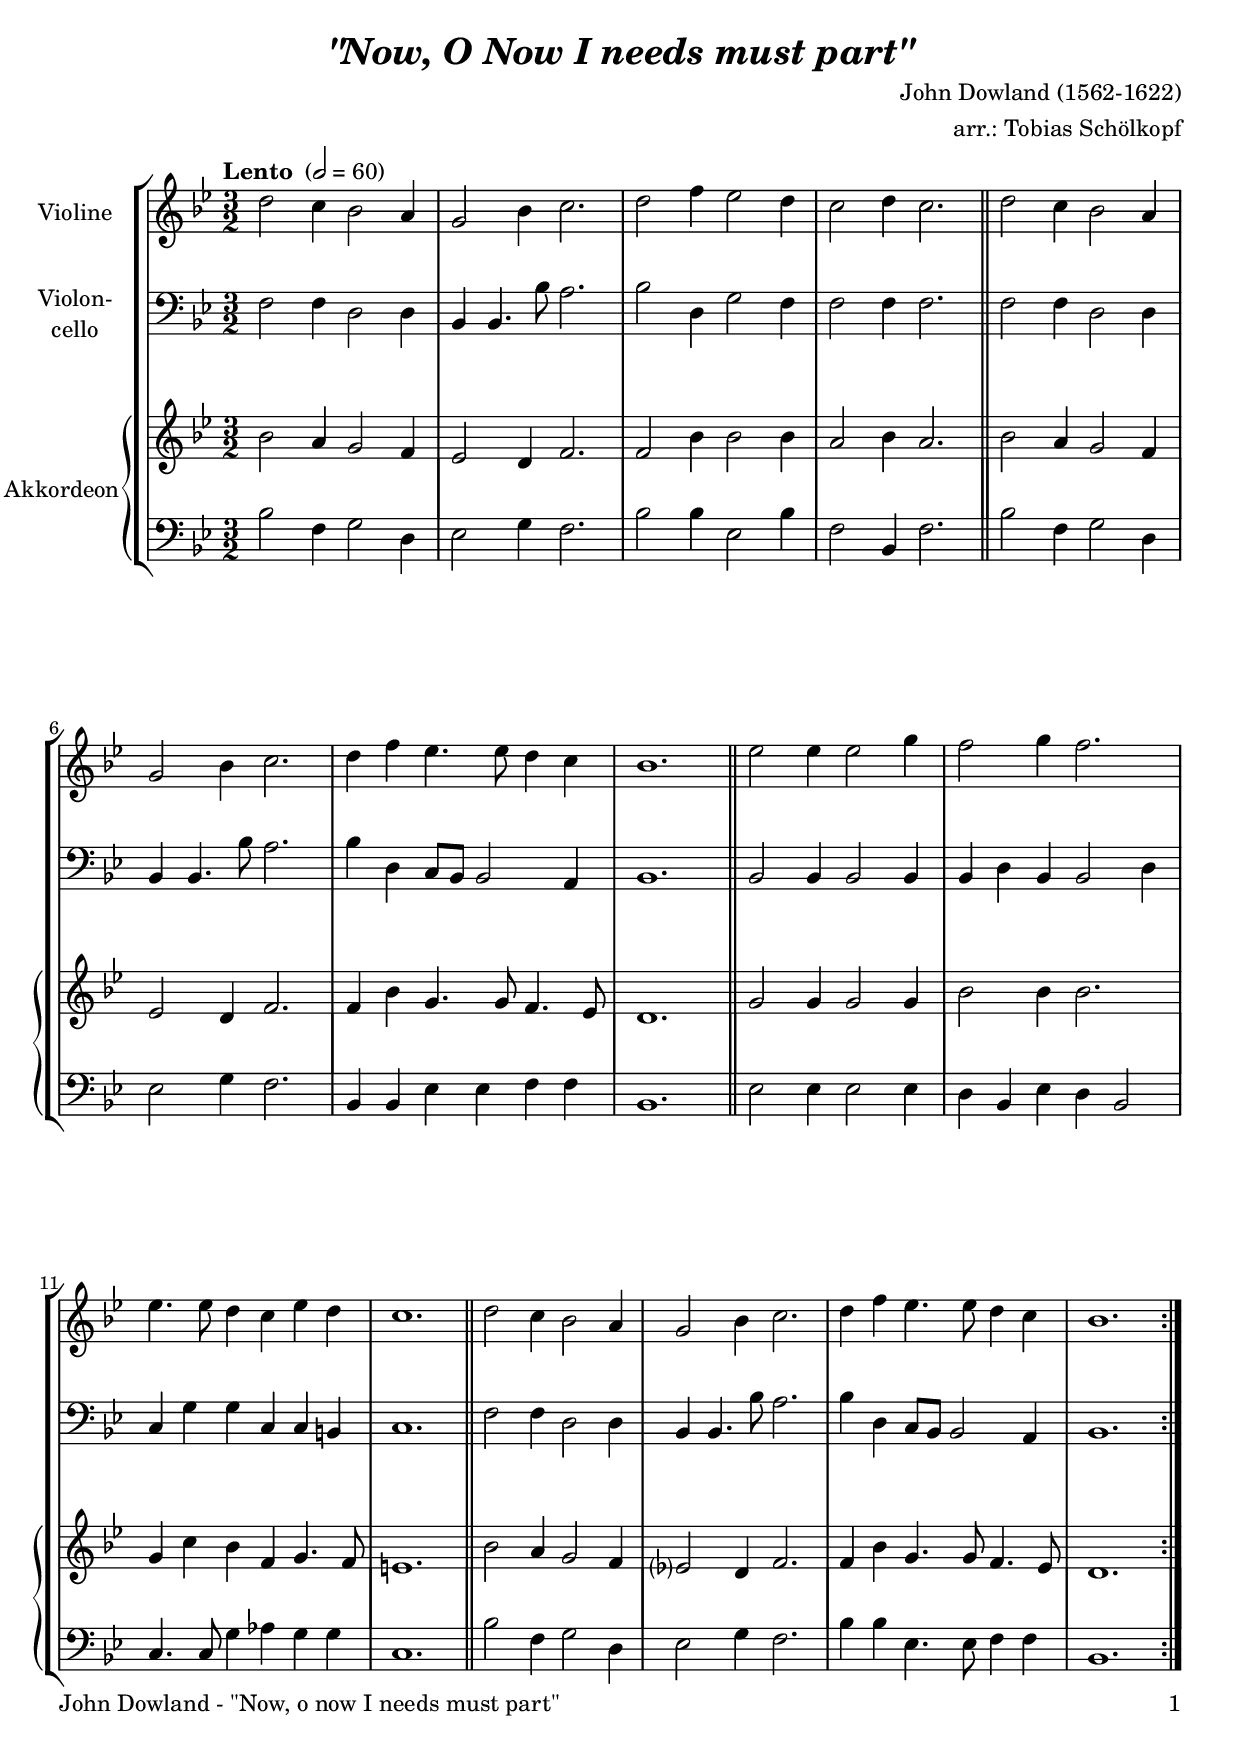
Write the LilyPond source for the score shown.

\version "2.24.4"
\include "deutsch.ly"
  
#(set-global-staff-size 20)

\header {
  title     = \markup \bold \italic "\"Now, O Now I needs must part\""
  composer  = "John Dowland (1562-1622)"
  arranger  = "arr.: Tobias Schölkopf"
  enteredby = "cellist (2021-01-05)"
%  piece     = ""
}

voiceconsts = {
  \key g \major
  \time 3/2
  \clef "bass"
%  \numericTimeSignature
  % Set default beaming for all staves
%  \set Timing.beamExceptions = #'()
%  \set Timing.baseMoment     = #(ly:make-moment 1 4)
%  \set Timing.beatStructure  = #'(1 1 1)
  \tempo "Lento " 2=60
}

mivl = "violin"
%miba = "pizzicato strings"
miba = "cello"
mikl = "concertina"

arco = \markup \italic "arco"
dcaf = \mark \markup \box \italic "D.C. al Fine"
fine = \mark \markup \box \italic "Fine"
pizz = \markup \italic "pizz."
rall = \mark \markup \box \italic "rall."
rit  = \mark \markup \box \italic "rit."
simi = \markup \italic "simile"

va = \relative c'' {
  \voiceconsts
  \clef "treble"
  
  \repeat volta 2 {
    h2 a4 g2 fis4
    e2 g4 a2.
    h2 d4 c2 h4
    a2 h4 a2. \bar "||"
    h2 a4 g2 fis4

    e2 g4 a2.
    h4 d c4. c8 h4 a
    g1. \bar "||"
    c2 c4 c2 e4
    d2 e4 d2.

    c4. c8 h4 a c h
    a1. \bar "||"
    h2 a4 g2 fis4
    e2 g4 a2.
    h4 d c4. c8 h4 a
    g1.
  }
}

vb = \relative c'' {
  \voiceconsts
  \clef "treble"
  
  \repeat volta 2 {
    g2 fis4 e2 d4
    c2 h4 d2.
    d2 g4 g2 g4
    fis2 g4 fis2. \bar "||"
    g2 fis4 e2 d4

    c2 h4 d2.
    d4 g e4. e8 d4. c8
    h1. \bar "||"
    e2 e4 e2 e4
    g2 g4 g2.

    e4 a g d e4. d8
    cis1. \bar "||"
    g'2 fis4 e2 d4
    c?2 h4 d2.
    d4 g e4. e8 d4. c8
    h1.
  }
}

vc = \relative c' {
  \voiceconsts
  
  \repeat volta 2 {
    d2 d4 h2 h4
    g g4. g'8 fis2.
    g2 h,4 e2 d4
    d2 d4 d2. \bar "||"
    d2 d4 h2 h4

    g g4. g'8 fis2.
    g4 h, a8 g g2 fis4
    g1. \bar "||"
    g2 g4 g2 g4
    g h g g2 h4

    a e' e a, a gis
    a1. \bar "||"
    d2 d4 h2 h4
    g g4. g'8 fis2.
    g4 h, a8 g g2 fis4
    g1.
  }
}

vd = \relative c' {
  \voiceconsts
  
  \repeat volta 2 {
    g2 d4 e2 h4
    c2 e4 d2.
    g2 g4 c,2 g'4
    d2 g,4 d'2. \bar "||"
    g2 d4 e2 h4

    c2 e4 d2.
    g,4 g c c d d
    g,1. \bar "||"
    c2 c4 c2 c4
    h g c h g2

    a4. a8 e'4 f e e
    a,1. \bar "||"
    g'2 d4 e2 h4
    c2 e4 d2.
    g4 g c,4. c8 d4 d
    g,1.
  }
}


music = \new StaffGroup <<
  \new Staff {
    \set Staff.midiInstrument = \mivl
    \set Staff.instrumentName = \markup \center-column { "Violine" }
    \transpose g b { \va }
  }

  \new Staff {
    \set Staff.midiInstrument = \miba
    \set Staff.instrumentName = \markup \center-column { "Violon-" "cello" }
    \transpose g b, { \vc }
  }

  \new PianoStaff <<
    \set PianoStaff.midiInstrument = \mikl
    \set PianoStaff.instrumentName = \markup \center-column { "Akkordeon" }
    <<
      \new Staff {
	\transpose g b { \vb }
      }
      
      %    \new Dynamics \vdy
      
      \new Staff {
	\transpose g b { \vd }
      }
    >>  
  >>
>>

\book {
  \paper {
    print-page-number = ##t
    print-first-page-number = ##t
    ragged-last-bottom = ##f
    oddHeaderMarkup = \markup \null
    evenHeaderMarkup = \markup \null
    oddFooterMarkup = \markup {
      \fill-line {
        \if \should-print-page-number
        "John Dowland - \"Now, o now I needs must part\"" \fromproperty #'page:page-number-string
      }
    }
    evenFooterMarkup = \oddFooterMarkup
  } \score {
    \music
    \layout {}
  }

  \score {
    \unfoldRepeats \music

    \midi {
      \context {
        \Score
      }
    }
  }
}
